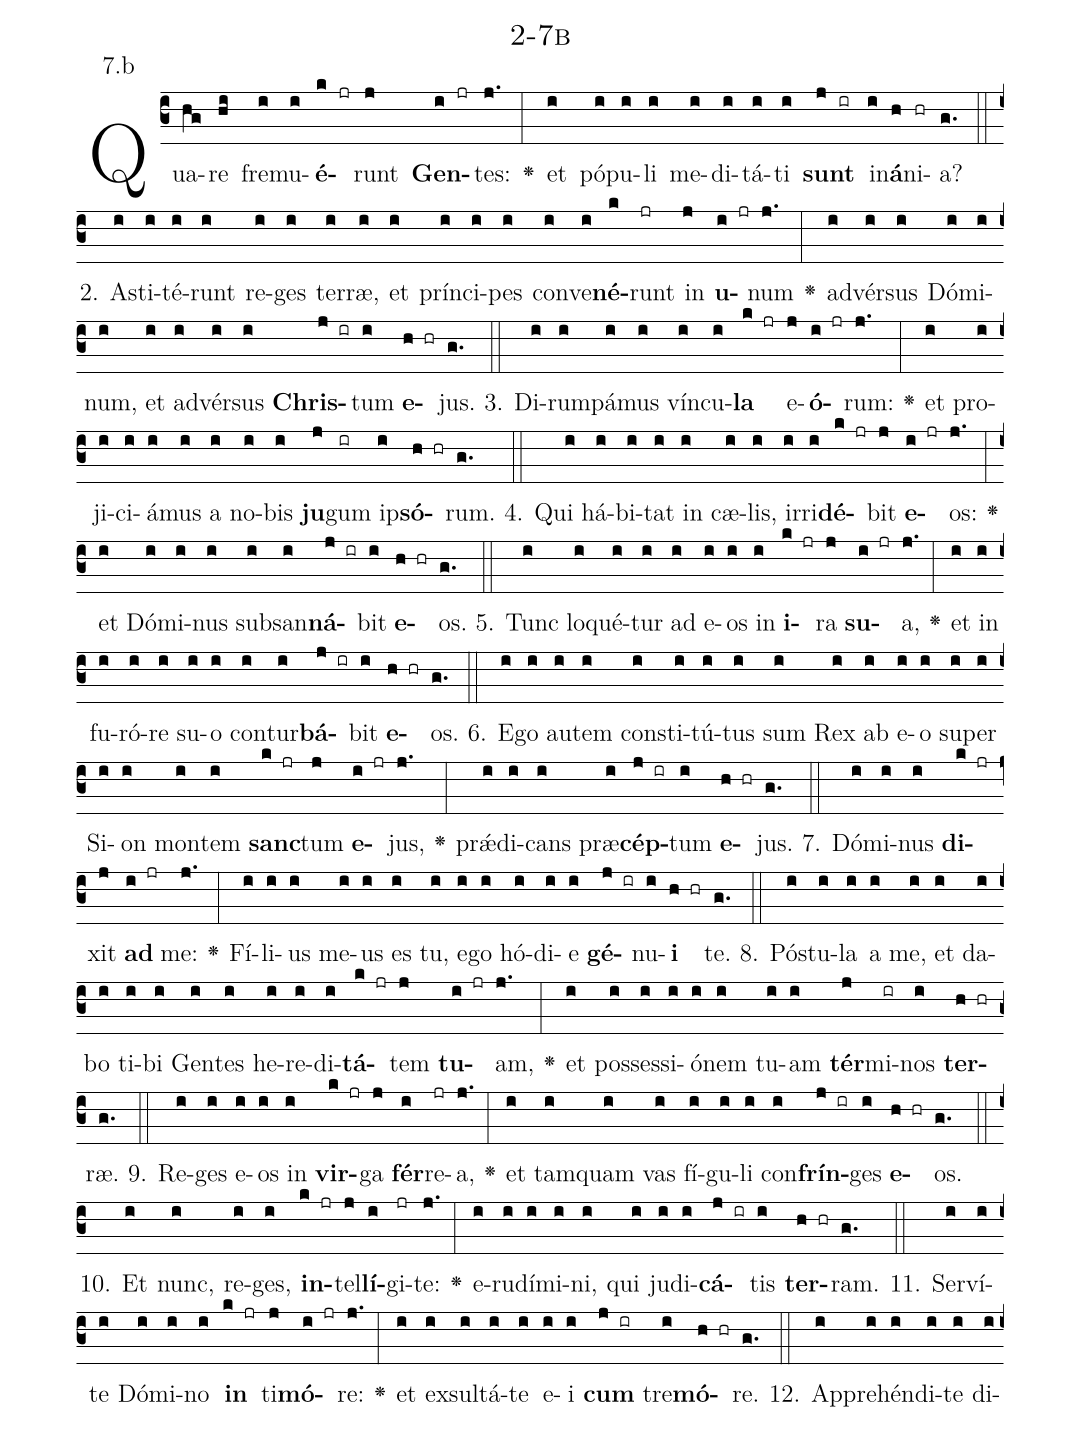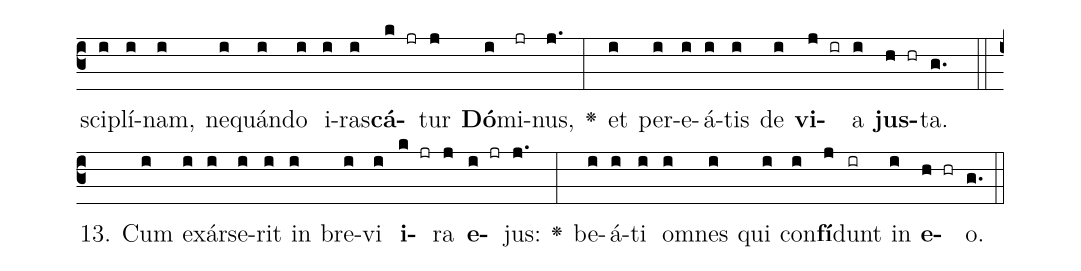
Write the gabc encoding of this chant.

name: 2-7b;
annotation: 7.b;
%%
(c3)Qua(hg)re(hi) fre(i)mu(i)<b>é</b>(k jr)runt(j) <b>Gen</b>(i jr)tes:(j.) <v>\greheightstar</v>(:) et(i) pó(i)pu(i)li(i) me(i)di(i)tá(i)ti(i) <b>sunt</b>(j ir) in(i)<b>á</b>(h)ni(hr)a?(g.) (::)
2. A(i)sti(i)té(i)runt(i) re(i)ges(i) ter(i)ræ,(i) et(i) prín(i)ci(i)pes(i) con(i)ve(i)<b>né</b>(k)runt(jr) in(j) <b>u</b>(i jr)num(j.) <v>\greheightstar</v>(:) ad(i)vér(i)sus(i) Dó(i)mi(i)num,(i) et(i) ad(i)vér(i)sus(i) <b>Chris</b>(j ir)tum(i) <b>e</b>(h hr)jus.(g.) (::)
3. Di(i)rum(i)pá(i)mus(i) vín(i)cu(i)<b>la</b>(k jr) e(j)<b>ó</b>(i jr)rum:(j.) <v>\greheightstar</v>(:) et(i) pro(i)ji(i)ci(i)á(i)mus(i) a(i) no(i)bis(i) <b>ju</b>(j)gum(ir) ip(i)<b>só</b>(h hr)rum.(g.) (::)
4. Qui(i) há(i)bi(i)tat(i) in(i) cæ(i)lis,(i) ir(i)ri(i)<b>dé</b>(k jr)bit(j) <b>e</b>(i jr)os:(j.) <v>\greheightstar</v>(:) et(i) Dó(i)mi(i)nus(i) sub(i)san(i)<b>ná</b>(j ir)bit(i) <b>e</b>(h hr)os.(g.) (::)
5. Tunc(i) lo(i)qué(i)tur(i) ad(i) e(i)os(i) in(i) <b>i</b>(k jr)ra(j) <b>su</b>(i jr)a,(j.) <v>\greheightstar</v>(:) et(i) in(i) fu(i)ró(i)re(i) su(i)o(i) con(i)tur(i)<b>bá</b>(j ir)bit(i) <b>e</b>(h hr)os.(g.) (::)
6. E(i)go(i) au(i)tem(i) con(i)sti(i)tú(i)tus(i) sum(i) Rex(i) ab(i) e(i)o(i) su(i)per(i) Si(i)on(i) mon(i)tem(i) <b>sanc</b>(k jr)tum(j) <b>e</b>(i jr)jus,(j.) <v>\greheightstar</v>(:) prǽ(i)di(i)cans(i) præ(i)<b>cép</b>(j ir)tum(i) <b>e</b>(h hr)jus.(g.) (::)
7. Dó(i)mi(i)nus(i) <b>di</b>(k jr)xit(j) <b>ad</b>(i jr) me:(j.) <v>\greheightstar</v>(:) Fí(i)li(i)us(i) me(i)us(i) es(i) tu,(i) e(i)go(i) hó(i)di(i)e(i) <b>gé</b>(j ir)nu(i)<b>i</b>(h hr) te.(g.) (::)
8. Pós(i)tu(i)la(i) a(i) me,(i) et(i) da(i)bo(i) ti(i)bi(i) Gen(i)tes(i) he(i)re(i)di(i)<b>tá</b>(k jr)tem(j) <b>tu</b>(i jr)am,(j.) <v>\greheightstar</v>(:) et(i) pos(i)ses(i)si(i)ó(i)nem(i) tu(i)am(i) <b>tér</b>(j)mi(ir)nos(i) <b>ter</b>(h hr)ræ.(g.) (::)
9. Re(i)ges(i) e(i)os(i) in(i) <b>vir</b>(k jr)ga(j) <b>fér</b>(i)re(jr)a,(j.) <v>\greheightstar</v>(:) et(i) tam(i)quam(i) vas(i) fí(i)gu(i)li(i) con(i)<b>frín</b>(j ir)ges(i) <b>e</b>(h hr)os.(g.) (::)
10. Et(i) nunc,(i) re(i)ges,(i) <b>in</b>(k jr)tel(j)<b>lí</b>(i)gi(jr)te:(j.) <v>\greheightstar</v>(:) e(i)ru(i)dí(i)mi(i)ni,(i) qui(i) ju(i)di(i)<b>cá</b>(j ir)tis(i) <b>ter</b>(h hr)ram.(g.) (::)
11. Ser(i)ví(i)te(i) Dó(i)mi(i)no(i) <b>in</b>(k jr) ti(j)<b>mó</b>(i jr)re:(j.) <v>\greheightstar</v>(:) et(i) ex(i)sul(i)tá(i)te(i) e(i)i(i) <b>cum</b>(j ir) tre(i)<b>mó</b>(h hr)re.(g.) (::)
12. Ap(i)pre(i)hén(i)di(i)te(i) di(i)sci(i)plí(i)nam,(i) ne(i)quán(i)do(i) i(i)ras(i)<b>cá</b>(k jr)tur(j) <b>Dó</b>(i)mi(jr)nus,(j.) <v>\greheightstar</v>(:) et(i) per(i)e(i)á(i)tis(i) de(i) <b>vi</b>(j ir)a(i) <b>jus</b>(h hr)ta.(g.) (::)
13. Cum(i) ex(i)ár(i)se(i)rit(i) in(i) bre(i)vi(i) <b>i</b>(k jr)ra(j) <b>e</b>(i jr)jus:(j.) <v>\greheightstar</v>(:) be(i)á(i)ti(i) om(i)nes(i) qui(i) con(i)<b>fí</b>(j)dunt(ir) in(i) <b>e</b>(h hr)o.(g.) (::)
